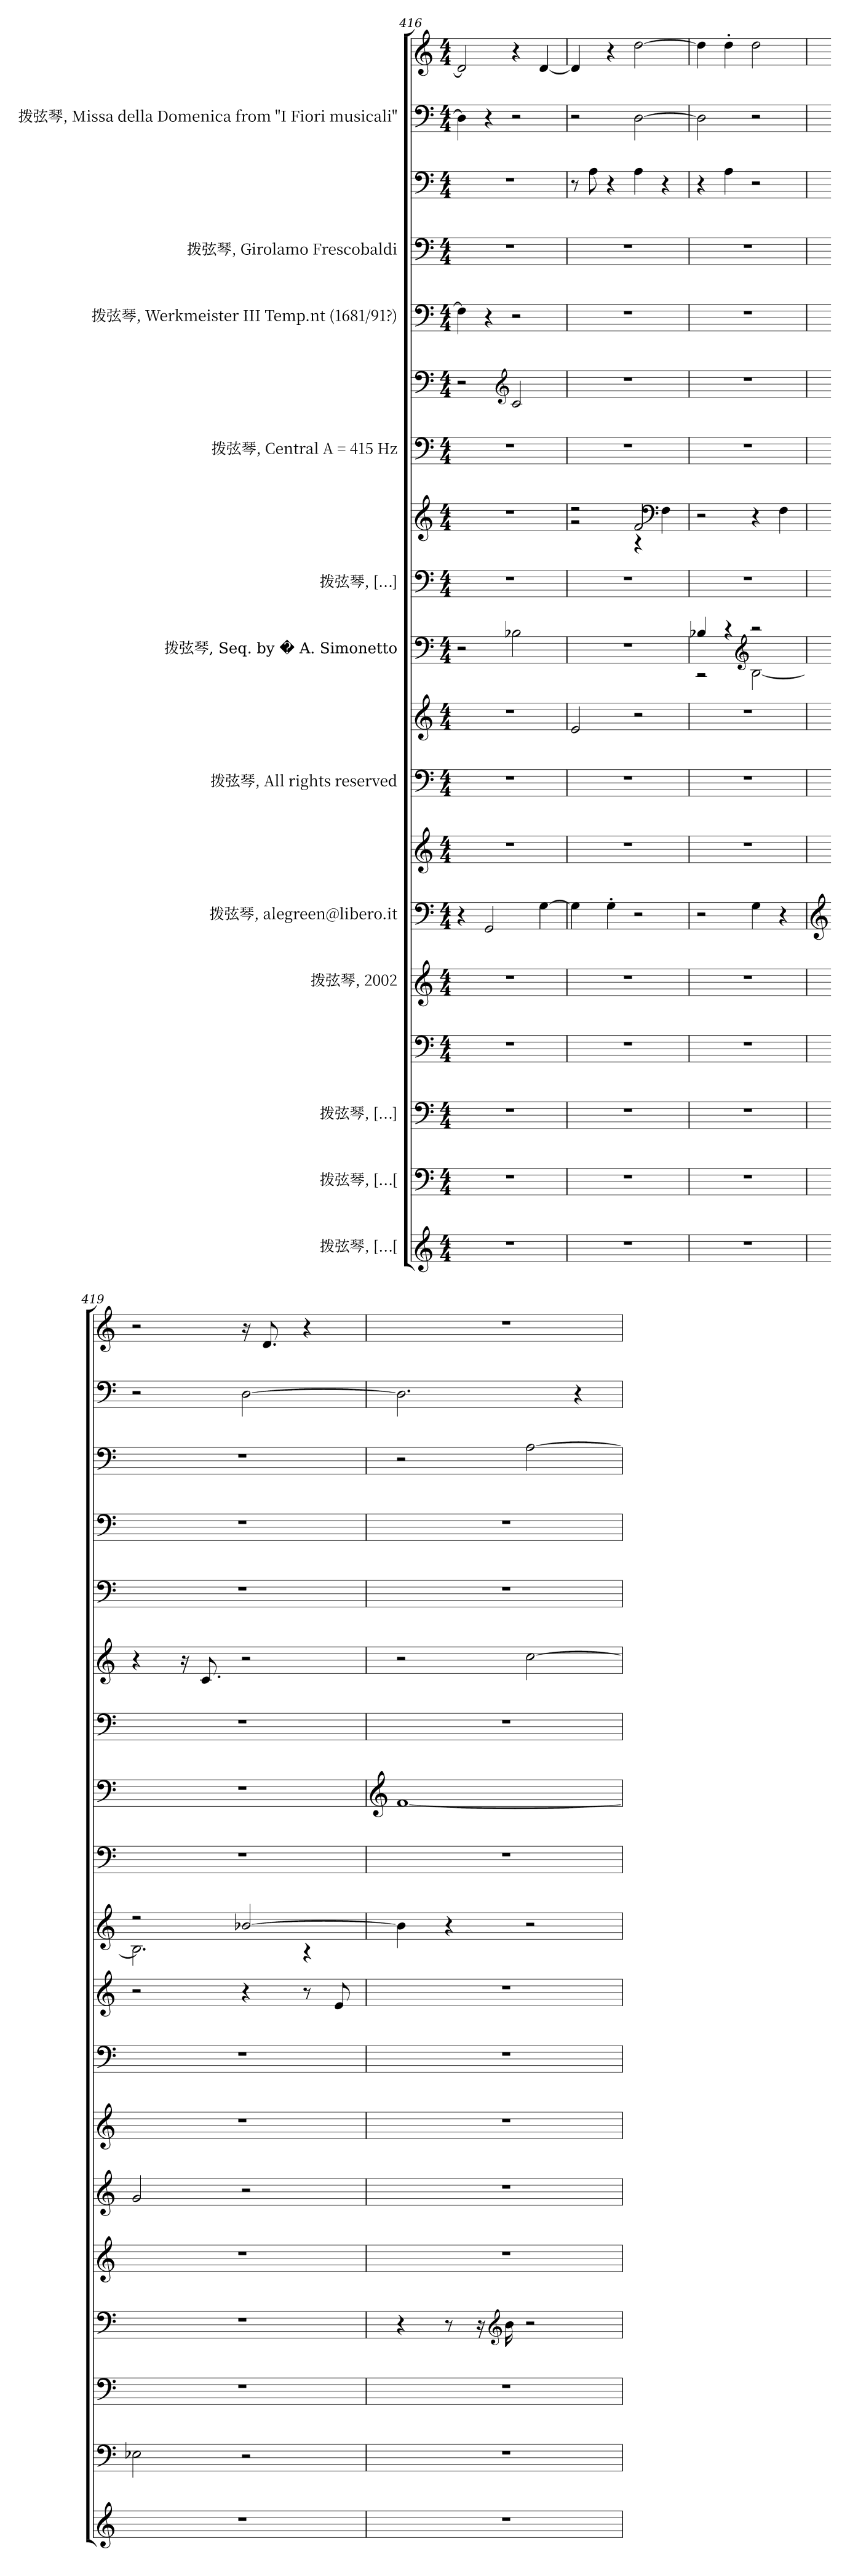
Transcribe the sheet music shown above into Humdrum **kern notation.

**kern	**kern	**kern	**kern	**kern	**kern	**kern	**kern	**kern	**kern	**kern	**kern	**kern	**kern	**kern	**kern	**kern	**kern	**kern
*part12	*part11	*part10	*part10	*part9	*part8	*part8	*part7	*part7	*part6	*part5	*part5	*part4	*part4	*part3	*part2	*part2	*part1	*part1
*staff19	*staff18	*staff17	*staff16	*staff15	*staff14	*staff13	*staff12	*staff11	*staff10	*staff9	*staff8	*staff7	*staff6	*staff5	*staff4	*staff3	*staff2	*staff1
*I"拨弦琴, [...[	*I"拨弦琴, [...[	*I"拨弦琴, [...]	*	*I"拨弦琴, 2002	*I"拨弦琴, alegreen@libero.it	*	*I"拨弦琴, All rights reserved	*	*I"拨弦琴, Seq. by � A. Simonetto	*I"拨弦琴, [...]	*	*I"拨弦琴, Central A = 415 Hz	*	*I"拨弦琴, Werkmeister III Temp.nt (1681/91?)	*I"拨弦琴, Girolamo Frescobaldi	*	*I"拨弦琴, Missa della Domenica from &quot;I Fiori musicali&quot;	*
*clefG2	*clefF4	*clefF4	*clefF4	*clefG2	*clefF4	*clefG2	*clefF4	*clefG2	*clefF4	*clefF4	*clefG2	*clefF4	*clefF4	*clefF4	*clefF4	*clefF4	*clefF4	*clefG2
*k[]	*k[]	*k[]	*k[]	*k[]	*k[]	*k[]	*k[]	*k[]	*k[]	*k[]	*k[]	*k[]	*k[]	*k[]	*k[]	*k[]	*k[]	*k[]
*M4/4	*M4/4	*M4/4	*M4/4	*M4/4	*M4/4	*M4/4	*M4/4	*M4/4	*M4/4	*M4/4	*M4/4	*M4/4	*M4/4	*M4/4	*M4/4	*M4/4	*M4/4	*M4/4
=416	=416	=416	=416	=416	=416	=416	=416	=416	=416	=416	=416	=416	=416	=416	=416	=416	=416	=416
1r	1r	1r	1r	1r	4r	1r	1r	1r	2r	1r	1r	1r	2r	4F#\]	1r	1r	4D\]	2d/]
.	.	.	.	.	2GG/	.	.	.	.	.	.	.	.	4r	.	.	4r	.
*	*	*	*	*	*	*	*	*	*	*	*	*	*clefG2	*	*	*	*	*
.	.	.	.	.	.	.	.	.	2B-X\	.	.	.	2c/	2r	.	.	2r	4r
.	.	.	.	.	[4G\	.	.	.	.	.	.	.	.	.	.	.	.	[4d/
=417	=417	=417	=417	=417	=417	=417	=417	=417	=417	=417	=417	=417	=417	=417	=417	=417	=417	=417
*	*	*	*	*	*	*	*	*	*	*	*^	*	*	*	*	*	*	*
1r	1r	1r	1r	1r	4G\]	1r	1r	2e/	1r	1r	2r	2r	1r	1r	1r	1r	8r	2r	4d/]
.	.	.	.	.	.	.	.	.	.	.	.	.	.	.	.	.	8A\	.	.
.	.	.	.	.	4G'\	.	.	.	.	.	.	.	.	.	.	.	4r	.	4r
.	.	.	.	.	2r	.	.	2r	.	.	2f/	4r	.	.	.	.	4A\	[2D\	[2dd\
*	*	*	*	*	*	*	*	*	*	*	*clefF4	*	*	*	*	*	*	*	*
.	.	.	.	.	.	.	.	.	.	.	.	4F\	.	.	.	.	4r	.	.
*	*	*	*	*	*	*	*	*	*	*	*v	*v	*	*	*	*	*	*	*
=418	=418	=418	=418	=418	=418	=418	=418	=418	=418	=418	=418	=418	=418	=418	=418	=418	=418	=418
*	*	*	*	*	*	*	*	*	*^	*	*	*	*	*	*	*	*	*
1r	1r	1r	1r	1r	2r	1r	1r	1r	4B-X/	2r	1r	2r	1r	1r	1r	1r	4r	2D\]	4dd\]
.	.	.	.	.	.	.	.	.	4r	.	.	.	.	.	.	.	4A\	.	4dd'\
*	*	*	*	*	*	*	*	*	*clefG2	*	*	*	*	*	*	*	*	*	*
.	.	.	.	.	4G\	.	.	.	2r	[2B-\	.	4r	.	.	.	.	2r	2r	2dd\
.	.	.	.	.	4r	.	.	.	.	.	.	4F\	.	.	.	.	.	.	.
!!LO:PB:g=z
=419	=419	=419	=419	=419	=419	=419	=419	=419	=419	=419	=419	=419	=419	=419	=419	=419	=419	=419	=419
*	*	*	*	*	*clefG2	*	*	*	*	*	*	*	*	*	*	*	*	*	*
1r	2E-X\	1r	1r	1r	2g/	1r	1r	2r	2r	2.B-\]	1r	1r	1r	4r	1r	1r	1r	2r	2r
.	.	.	.	.	.	.	.	.	.	.	.	.	.	16r	.	.	.	.	.
.	.	.	.	.	.	.	.	.	.	.	.	.	.	8.c/	.	.	.	.	.
.	2r	.	.	.	2r	.	.	4r	[2b-X/	.	.	.	.	2r	.	.	.	[2D\	16r
.	.	.	.	.	.	.	.	.	.	.	.	.	.	.	.	.	.	.	8.d/
.	.	.	.	.	.	.	.	8r	.	4r	.	.	.	.	.	.	.	.	4r
.	.	.	.	.	.	.	.	8e/	.	.	.	.	.	.	.	.	.	.	.
*	*	*	*	*	*	*	*	*	*v	*v	*	*	*	*	*	*	*	*	*
=420	=420	=420	=420	=420	=420	=420	=420	=420	=420	=420	=420	=420	=420	=420	=420	=420	=420	=420
*	*	*	*	*	*	*	*	*	*	*	*clefG2	*	*	*	*	*	*	*
1r	1r	1r	4r	1r	1r	1r	1r	1r	4b-\]	1r	[1f	1r	2r	1r	1r	2r	2.D\]	1r
.	.	.	8r	.	.	.	.	.	4r	.	.	.	.	.	.	.	.	.
.	.	.	16r	.	.	.	.	.	.	.	.	.	.	.	.	.	.	.
*	*	*	*clefG2	*	*	*	*	*	*	*	*	*	*	*	*	*	*	*
.	.	.	16b\	.	.	.	.	.	.	.	.	.	.	.	.	.	.	.
.	.	.	2r	.	.	.	.	.	2r	.	.	.	[2cc\	.	.	[2A\	.	.
.	.	.	.	.	.	.	.	.	.	.	.	.	.	.	.	.	4r	.
=	=	=	=	=	=	=	=	=	=	=	=	=	=	=	=	=	=	=
*-	*-	*-	*-	*-	*-	*-	*-	*-	*-	*-	*-	*-	*-	*-	*-	*-	*-	*-
